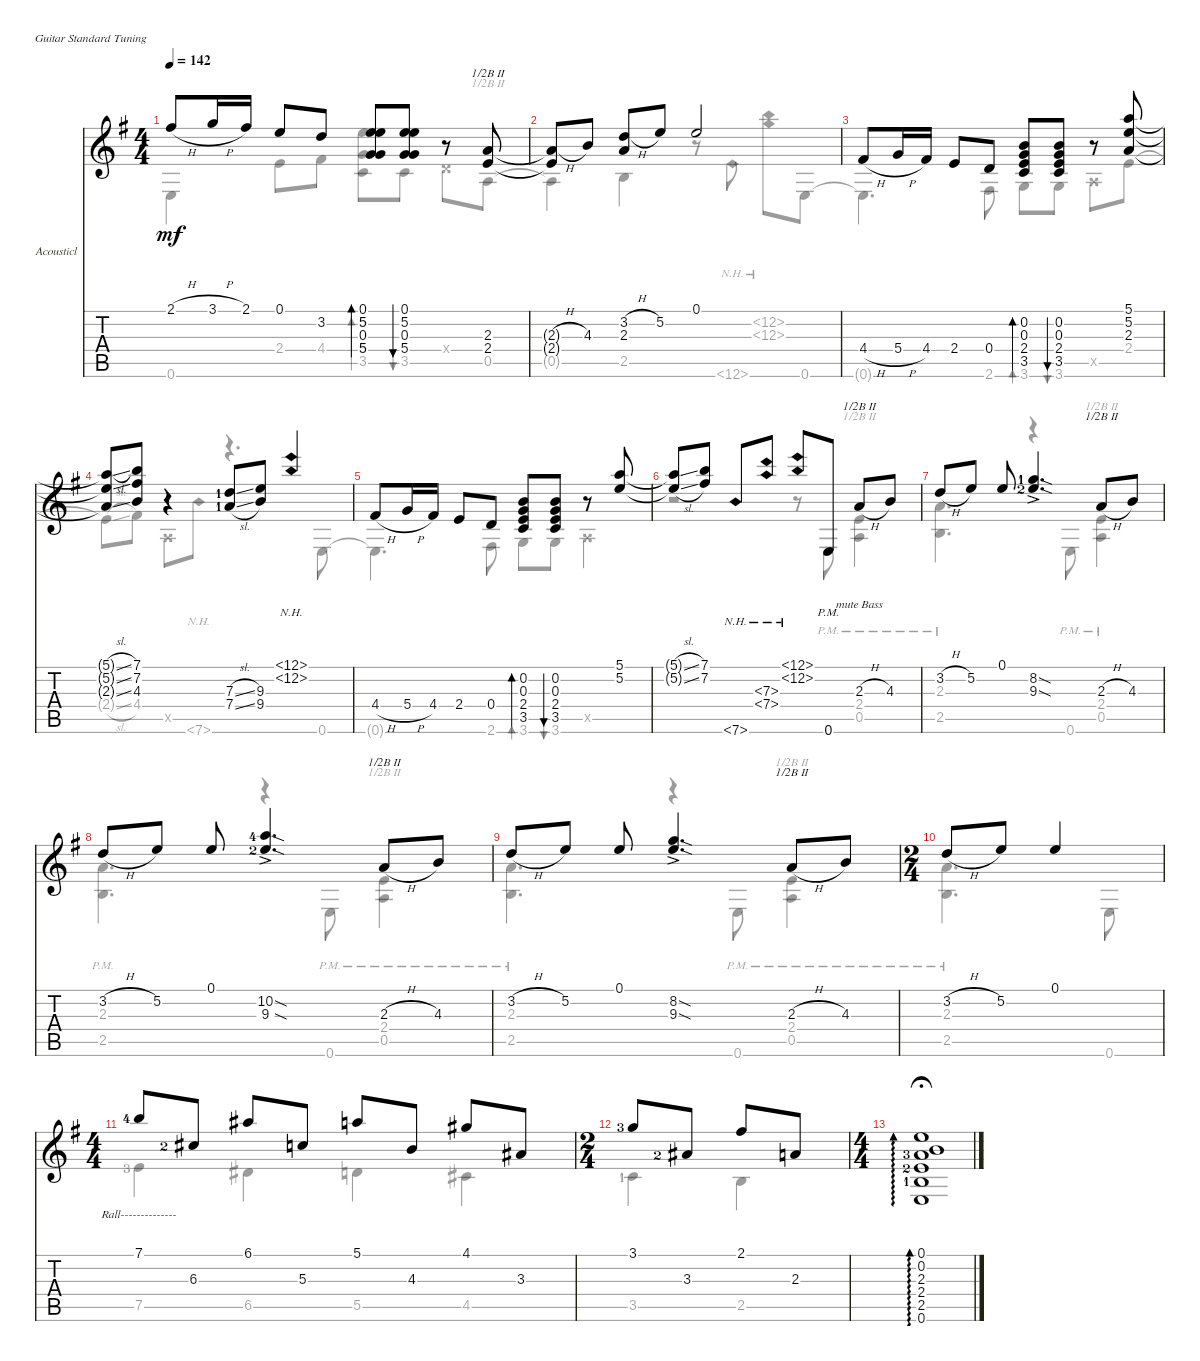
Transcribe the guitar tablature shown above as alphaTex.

\defaultSystemsLayout 4
\bracketExtendMode nobrackets
\firstSystemTrackNameOrientation horizontal
\otherSystemsTrackNameOrientation horizontal
\track ("Acousticl Guitar" "Acousticl ") {instrument acousticguitarsteel}
\staff {score tabs}
\tuning (E4 B3 G3 D3 A2 E2)
\voice
\ts (4 4)
\tempo 142
\clef g2
\ks eminor
2.1{h}.8{lyrics (0 "") lyrics (1 "") lyrics (2 "") lyrics (3 "") lyrics (4 "") dy mf} 3.1{h}.16 2.1.16 0.1.8 3.2.8 (0.1 0.3 5.2 5.4).8{bd 30} (0.1 5.2 0.3 5.4).8{bu 30} r.8 (2.4 2.3).8{barre (2 half)} |
(2.3{h t} 2.4{t}).8{lyrics (0 "") lyrics (1 "") lyrics (2 "") lyrics (3 "") lyrics (4 "")} 4.3.8 (2.3 3.2{h}).8 5.2.8 0.1.2 |
4.4{h}.8{lyrics (0 "") lyrics (1 "") lyrics (2 "") lyrics (3 "") lyrics (4 "")} 5.4{h}.16 4.4.16 2.4.8 0.4.8 (3.5 2.4 0.3 0.2).8{bd 30} (3.5 2.4 0.3 0.2).8{bu 30} r.8 (2.3 5.2 5.1).8 |
\scale
0.34104 (2.3{sl t} 5.2{sl t} 5.1{sl t}).8{lyrics (0 "") lyrics (1 "") lyrics (2 "") lyrics (3 "") lyrics (4 "")} (4.3 7.2 7.1).8 r.4 (7.3{sl lf 2} 7.4{sl lf 2}).8 (9.3 9.4).8 (12.1{nh} 12.2{nh}).4 |
\scale
0.361731 4.4{h}.8{lyrics (0 "") lyrics (1 "") lyrics (2 "") lyrics (3 "") lyrics (4 "")} 5.4{h}.16 4.4.16 2.4.8 0.4.8 (3.5 2.4 0.3 0.2).8{bd 30} (3.5 2.4 0.3 0.2).8{bu 30} r.8 (5.2 5.1).8 |
\scale
0.296961 (5.1{sl t} 5.2{sl t}).8{lyrics (0 "") lyrics (1 "") lyrics (2 "") lyrics (3 "") lyrics (4 "")} (7.1 7.2).8{lyrics (0 "") lyrics (1 "") lyrics (2 "") lyrics (3 "") lyrics (4 "")} 7.6{nh}.8{lyrics (0 "") lyrics (1 "") lyrics (2 "") lyrics (3 "") lyrics (4 "")} (7.4{nh} 7.3{nh}).8{lyrics (0 "") lyrics (1 "") lyrics (2 "") lyrics (3 "") lyrics (4 "")} (12.2{nh} 12.1{nh}).8{lyrics (0 "") lyrics (1 "") lyrics (2 "") lyrics (3 "") lyrics (4 "")} 0.6{pm}.8{lyrics (0 "") lyrics (1 "") lyrics (2 "") lyrics (3 "") lyrics (4 "")} 2.3{h}.8{lyrics (0 "") lyrics (1 "") lyrics (2 "") lyrics (3 "") lyrics (4 "mute Bass") barre (2 half)} 4.3.8 |
3.2{h}.8{lyrics (0 "") lyrics (1 "") lyrics (2 "") lyrics (3 "") lyrics (4 "")} 5.2.8 0.1.8 (8.2{sod lf 2} 9.3{sod ac lf 3}).4{d} 2.3{h}.8{barre (2 half)} 4.3.8 |
3.2{h}.8{lyrics (0 "") lyrics (1 "") lyrics (2 "") lyrics (3 "") lyrics (4 "")} 5.2.8 0.1.8 (10.2{sod ac lf 5} 9.3{sod ac lf 3}).4{d} 2.3{h}.8{barre (2 half)} 4.3.8 |
\tempo (142 0.25 hide)
3.2{h}.8{lyrics (0 "") lyrics (1 "") lyrics (2 "") lyrics (3 "") lyrics (4 "")} 5.2.8 0.1.8 (8.2{sod ac} 9.3{sod ac}).4{d} 2.3{h}.8{barre (2 half)} 4.3.8 |
\ts (2 4)
\beaming (8 2 2 2 2)
\tempo (133 hide)
\tempo (133 0.8125 hide)
3.2{h}.8{lyrics (0 "") lyrics (1 "") lyrics (2 "") lyrics (3 "") lyrics (4 "")} 5.2.8 0.1.4 |
\ts (4 4)
\beaming (8 2 2 2 2)
\tempo (124.8 0.25 hide)
\tempo (106 0.694915 hide)
\tempo (94 0.966102 hide)
7.1{lf 5}.8{lyrics (0 "Rall--------------") lyrics (1 "") lyrics (2 "") lyrics (3 "") lyrics (4 "")} 6.3{lf 3}.8 6.1.8 5.3.8 5.1.8 4.3.8 4.1.8 3.3.8 |
\ts (2 4)
\beaming (8 2 2 2 2)
3.1{lf 4}.8{lyrics (0 "") lyrics (1 "") lyrics (2 "") lyrics (3 "") lyrics (4 "")} 3.3{lf 3}.8 2.1.8 2.3.8 |
\ts (4 4)
\beaming (8 2 2 2 2)
(0.6 2.5{lf 2} 2.4{lf 3} 2.3{lf 4} 0.2 0.1).1{ad 0 lyrics (0 "") lyrics (1 "") lyrics (2 "") lyrics (3 "") lyrics (4 "") fermata (medium 0.25)}
\voice
\clef g2
\ottava regular
\simile none
\ks eminor
0.6{t}.4{dy mf} 2.4.8 4.4.8 (5.4 5.2 3.5).8{bd 30} 3.5.8{bu 30} 0.4{x}.8 0.5.8{barre (2 half)} |
0.5{t}.4 2.5.4 r.8 12.6{nh}.8 (12.3{nh} 12.2{nh}).8 0.6.8 |
0.6{t}.4{d} 2.6.8 3.6.8{bd 30} 3.6.8{bu 30} 0.5{x}.8 2.4.8 |
\scale
0.34104 2.4{sl t}.8 4.4.8 0.5{x}.8 7.6{nh}.8 r.4{d} 0.6.8 |
\scale
0.361731 0.6{t}.4{d} 2.6.8 3.6.8{bd 30} 3.6.8{bu 30} 0.5{x}.4 |
\scale
0.296961 r.2 r.8 0.6{pm}.8 (0.5{pm} 2.4).4{barre (2 half)} |
(2.5{pm} 2.3).4{d} r.4 0.6{pm}.8 (0.5{pm} 2.4).4{barre (2 half)} |
(2.5{pm} 2.3).4{d} r.4 0.6{pm}.8 (0.5{pm} 2.4).4{barre (2 half)} |
(2.5{pm} 2.3).4{d} r.4 0.6{pm}.8 (0.5{pm} 2.4).4{barre (2 half)} |
(2.5{pm} 2.3).4{d} 0.6.8 |
7.5{lf 4}.4 6.5.4 5.5.4 4.5.4 |
3.5{lf 2}.4 2.5.4 |
